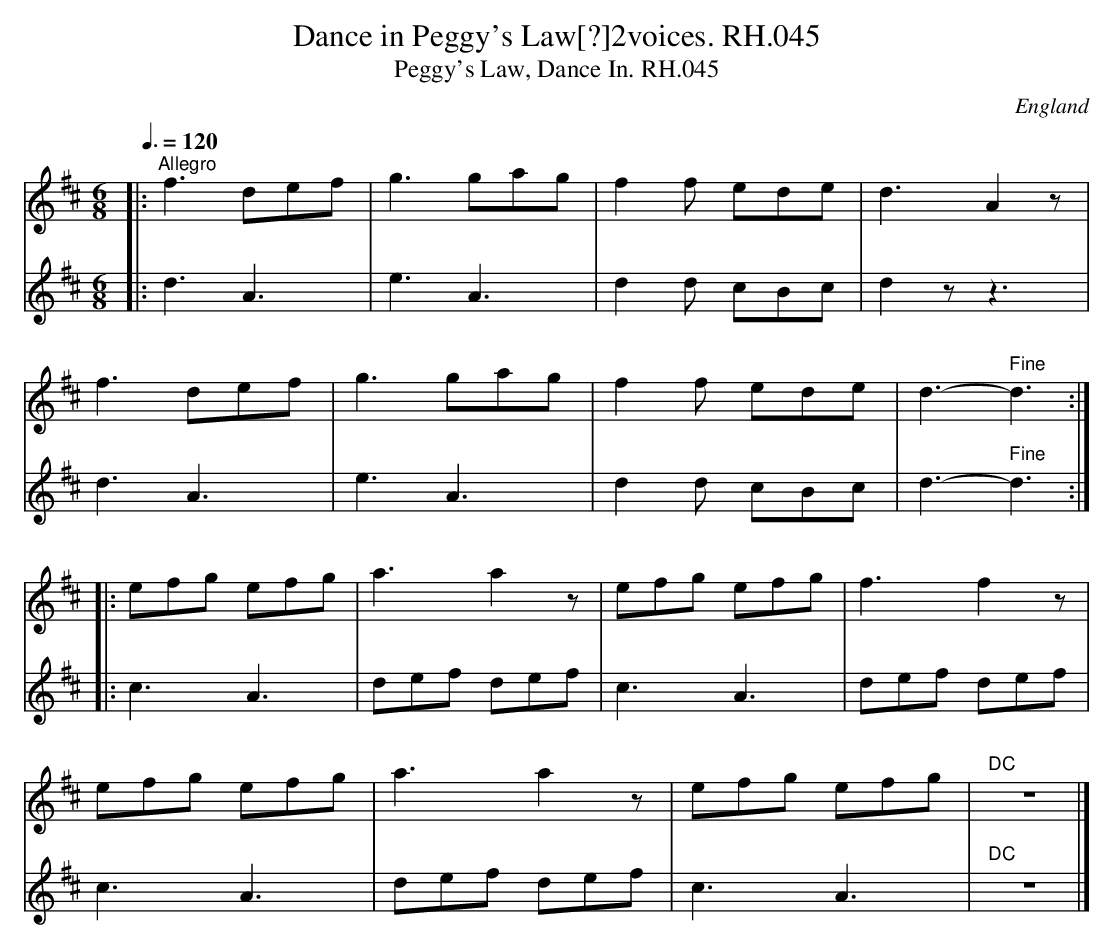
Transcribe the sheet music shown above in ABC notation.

X:1
T:Dance in Peggy's Law[?]2voices. RH.045
T:Peggy's Law, Dance In. RH.045
L:1/8
M:6/8
O:England
Q:3/8=120
K:D
[V:1]|:"^Allegro"f3 def|g3 gag|f2f ede|d3 A2z|
[V:2]|:d3 A3|e3 A3|d2d cBc|d2z z3|
[V:1] f3 def|g3 gag|f2f ede|d3- " Fine"d3:|
[V:2] d3 A3|e3 A3|d2d cBc|d3- " Fine"d3:|
[V:1]|:efg efg|a3 a2z|efg efg|f3 f2z|
[V:2]|:c3 A3|def def|c3 A3|def def|
[V:1] efg efg|a3 a2z|efg efg|" DC"z6|]
[V:2] c3 A3|def def|c3 A3|" DC"z6|]
